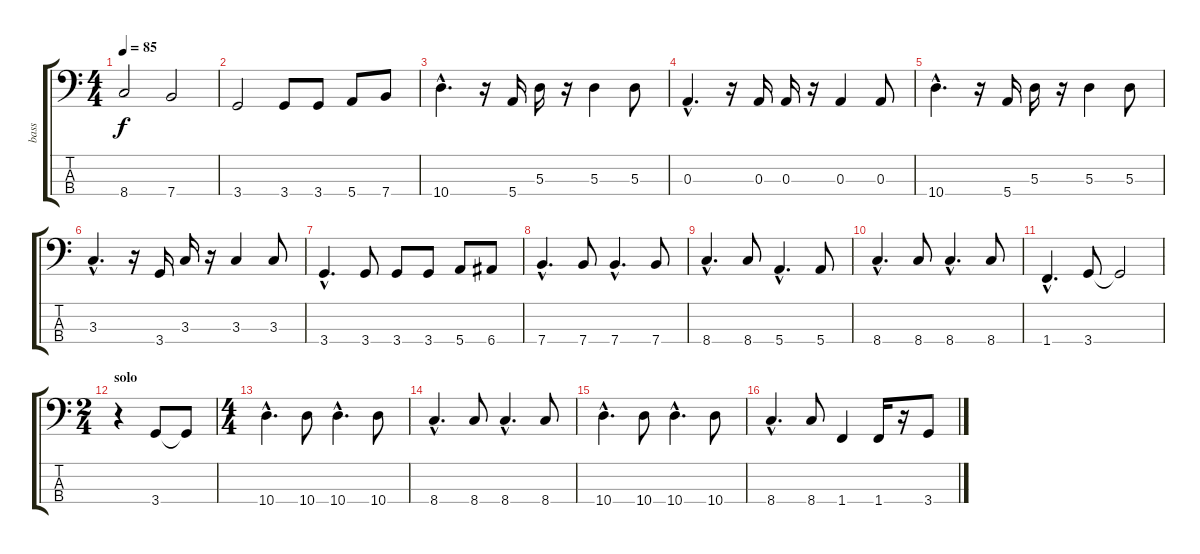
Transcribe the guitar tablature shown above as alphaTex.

\track ("bass" "bass") {instrument electricbassfinger}
\staff {score tabs}
\tuning (G2 D2 A1 E1) {hide}
\ts (4 4)
\tempo 85
\clef f4
\ks c
8.4.2{dy f} 7.4.2 |
3.4.2 3.4.8 3.4.8 5.4.8 7.4.8 |
10.4{hac}.4{d} r.16 5.4.16 5.3.16 r.16 5.3.4 5.3.8 |
0.3{hac}.4{d} r.16 0.3.16 0.3.16 r.16 0.3.4 0.3.8 |
10.4{hac}.4{d} r.16 5.4.16 5.3.16 r.16 5.3.4 5.3.8 |
3.3{hac}.4{d} r.16 3.4.16 3.3.16 r.16 3.3.4 3.3.8 |
3.4{hac}.4{d} 3.4.8 3.4.8 3.4.8 5.4.8 6.4.8 |
7.4{hac}.4{d} 7.4.8 7.4{hac}.4{d} 7.4.8 |
8.4{hac}.4{d} 8.4.8 5.4{hac}.4{d} 5.4.8 |
8.4{hac}.4{d} 8.4.8 8.4{hac}.4{d} 8.4.8 |
1.4{hac}.4{d} 3.4.8 3.4{t}.2 |
\ts (2 4)
\section ("" "solo")
r.4 3.4.8 3.4{t}.8 |
\ts (4 4)
10.4{hac}.4{d} 10.4.8 10.4{hac}.4{d} 10.4.8 |
8.4{hac}.4{d} 8.4.8 8.4{hac}.4{d} 8.4.8 |
10.4{hac}.4{d} 10.4.8 10.4{hac}.4{d} 10.4.8 |
8.4{hac}.4{d} 8.4.8 1.4.4 1.4.16 r.16 3.4.8
